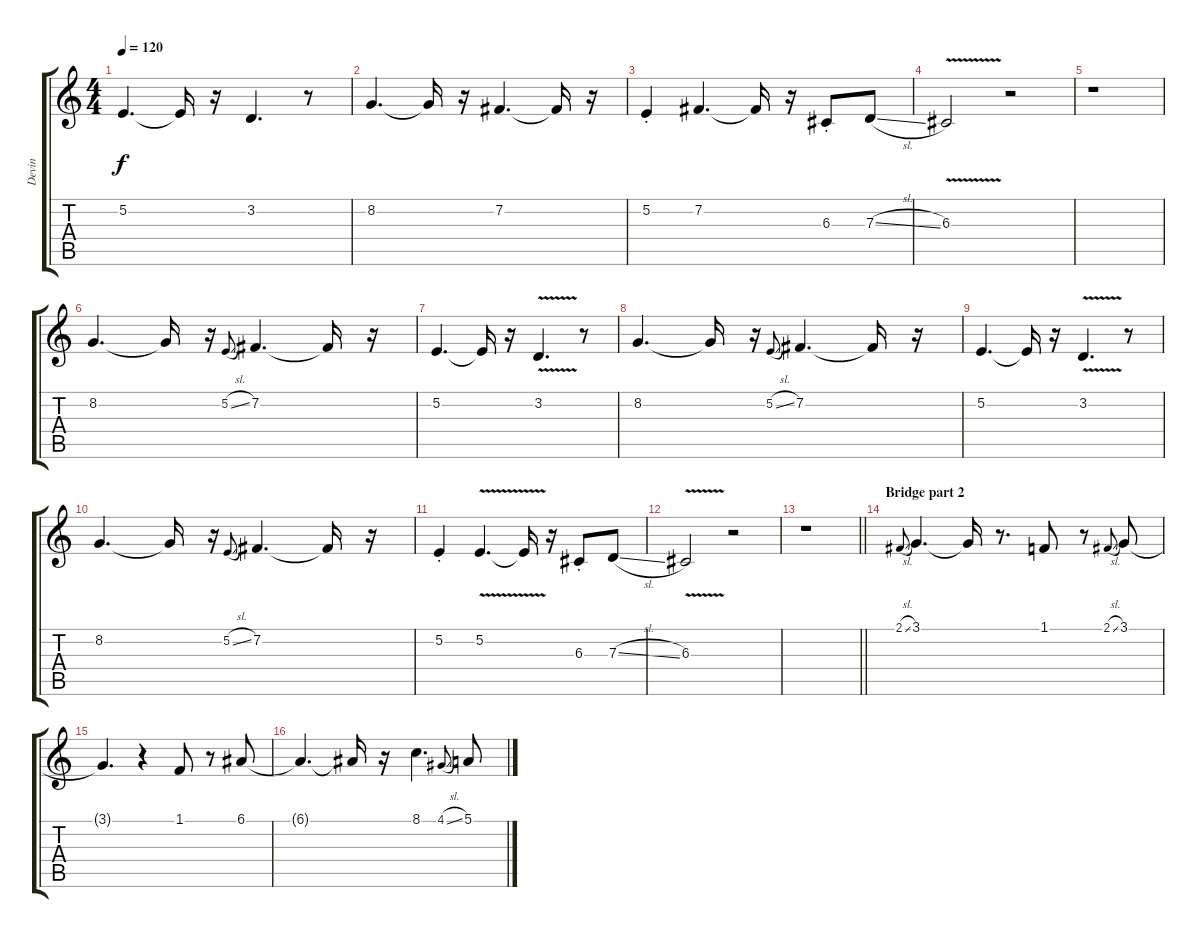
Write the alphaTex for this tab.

\track ("Devin" "Devin") {instrument trombone}
\staff {score tabs}
\tuning (E4 B3 G3 D3 A2 E2) {hide}
\ts (4 4)
\tempo 120
\clef g2
\ks c
5.2.4{d dy f} 5.2{t}.16 r.16 3.2.4{d} r.8 |
8.2.4{d} 8.2{t}.16 r.16 7.2.4{d} 7.2{t}.16 r.16 |
5.2{st}.4 7.2.4{d} 7.2{t}.16 r.16 6.3{st}.8 7.3{sl}.8 |
6.3{v}.2 r.2 |
r.1 |
8.2.4{d} 8.2{t}.16 r.16 5.2{sl}.8{gr onbeat} 7.2.4{d} 7.2{t}.16 r.16 |
5.2.4{d} 5.2{t}.16 r.16 3.2{v}.4{d} r.8 |
8.2.4{d} 8.2{t}.16 r.16 5.2{sl}.8{gr onbeat} 7.2.4{d} 7.2{t}.16 r.16 |
5.2.4{d} 5.2{t}.16 r.16 3.2{v}.4{d} r.8 |
8.2.4{d} 8.2{t}.16 r.16 5.2{sl}.8{gr onbeat} 7.2.4{d} 7.2{t}.16 r.16 |
5.2{st}.4 5.2{v}.4{d} 5.2{t}.16 r.16 6.3{st}.8 7.3{sl}.8 |
6.3{v}.2 r.2 |
\barLineRight lightlight
r.1 |
\section ("" "Bridge part 2")
2.1{sl}.8{gr onbeat} 3.1.4{d volume 11} 3.1{t}.16 r.8{d} 1.1.8 r.8 2.1{sl}.8{gr onbeat} 3.1.8 |
3.1{t}.4{d} r.4 1.1.8 r.8 6.1.8 |
6.1{t}.4{d} 6.1{t}.16 r.16 8.1.4{d} 4.1{sl}.8{gr onbeat} 5.1.8
